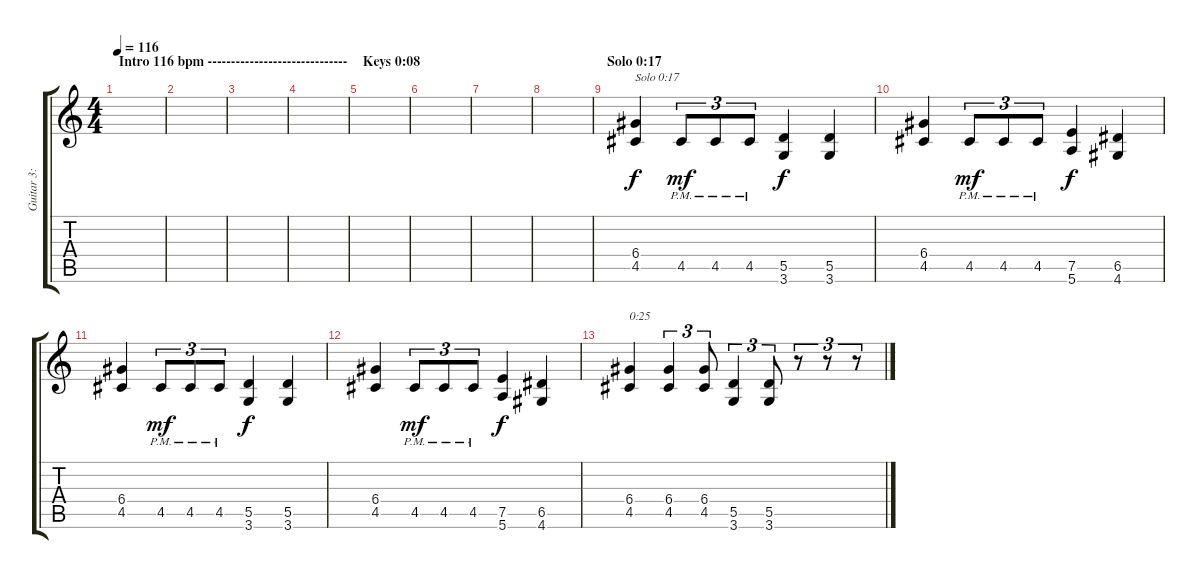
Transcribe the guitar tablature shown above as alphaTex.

\track ("Guitar 3: Rhythm Double & Outro" "Guitar 3: ") {instrument overdrivenguitar}
\staff {score tabs}
\tuning (E4 B3 G3 D3 A2 E2) {hide}
\ts (4 4)
\section ("" "Intro 116 bpm ------------------------------")
\tempo 116
\clef g2
\ks c
|
|
|
|
\section ("" "Keys 0:08")
|
|
|
|
\section ("" "Solo 0:17")
(6.4 4.5).4{txt "Solo 0:17"} 4.5{pm}.8{tu (3 2) dy mf} 4.5{pm}.8{tu (3 2)} 4.5{pm}.8{tu (3 2)} (5.5 3.6).4{dy f} (5.5 3.6).4 |
(6.4 4.5).4 4.5{pm}.8{tu (3 2) dy mf} 4.5{pm}.8{tu (3 2)} 4.5{pm}.8{tu (3 2)} (7.5 5.6).4{dy f} (6.5 4.6).4 |
(6.4 4.5).4 4.5{pm}.8{tu (3 2) dy mf} 4.5{pm}.8{tu (3 2)} 4.5{pm}.8{tu (3 2)} (5.5 3.6).4{dy f} (5.5 3.6).4 |
(6.4 4.5).4 4.5{pm}.8{tu (3 2) dy mf} 4.5{pm}.8{tu (3 2)} 4.5{pm}.8{tu (3 2)} (7.5 5.6).4{dy f} (6.5 4.6).4 |
(6.4 4.5).4{txt "0:25"} (6.4 4.5).4{tu (3 2)} (6.4 4.5).8{tu (3 2)} (5.5 3.6).4{tu (3 2)} (5.5 3.6).8{tu (3 2)} r.8{tu (3 2)} r.8{tu (3 2)} r.8{tu (3 2)}
